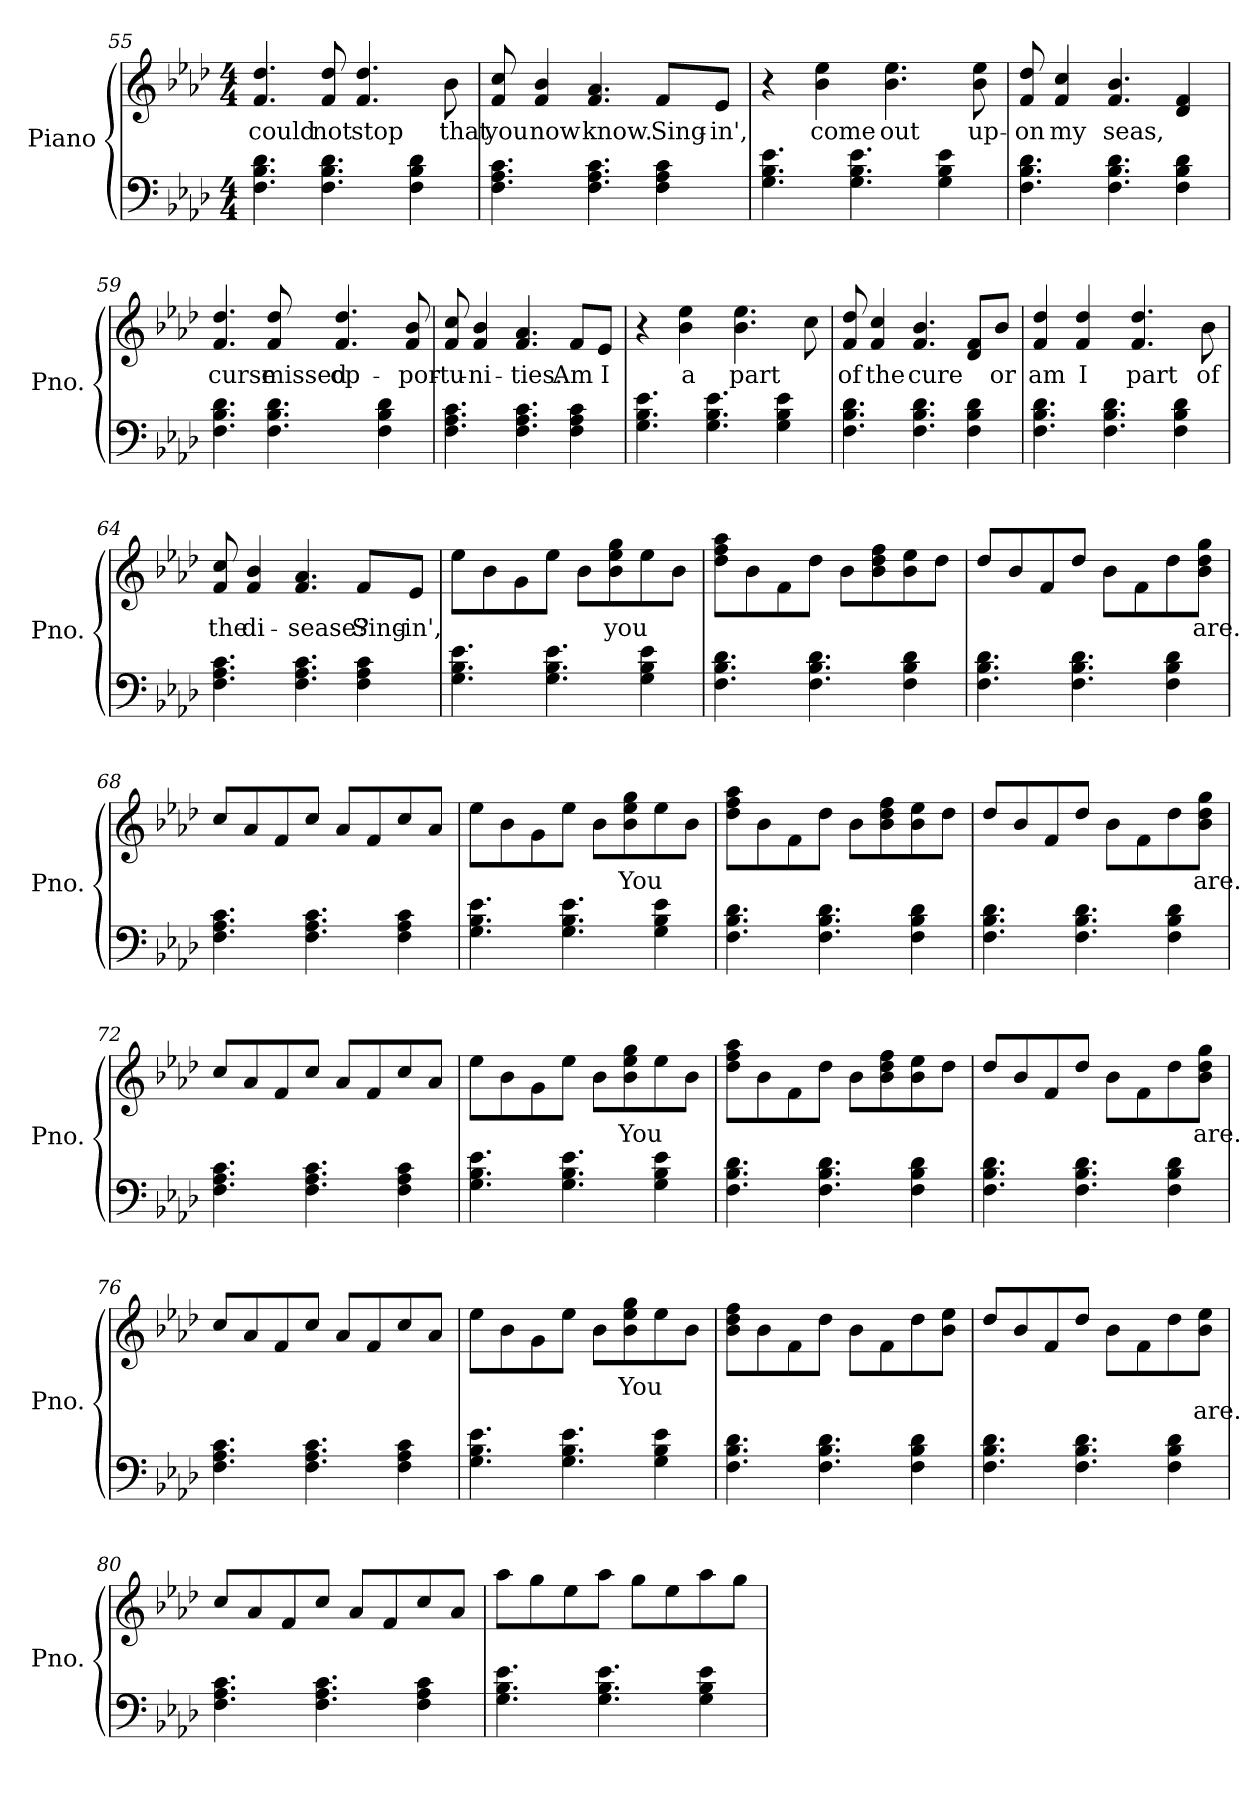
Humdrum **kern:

**kern	**kern	**text	**text
*part1	*part1	*part1	*part1
*staff2	*staff1	*staff1	*staff1
*I"Piano	*	*	*
*I'Pno.	*	*	*
!!LO:PB:g=z
*clefF4	*clefG2	*	*
*k[b-e-a-d-]	*k[b-e-a-d-]	*	*
*M4/4	*M4/4	*	*
=55	=55	=55	=55
!	!	!LO:LY:b	!
4.F\ 4.B-\ 4.d-\	4.f/ 4.dd-/	could	.
!	!	!LO:LY:b	!
4.F\ 4.B-\ 4.d-\	8f/ 8dd-/	not	.
!	!	!LO:LY:b	!
.	4.f/ 4.dd-/	stop	.
4F\ 4B-\ 4d-\	.	.	.
!	!	!LO:LY:b	!
.	8b-\	that	.
=56	=56	=56	=56
!	!	!LO:LY:b	!
4.F\ 4.A-\ 4.c\	8f/ 8cc/	you	.
!	!	!LO:LY:b	!
.	4f/ 4b-/	now	.
!	!	!LO:LY:b	!
4.F\ 4.A-\ 4.c\	4.f/ 4.a-/	know.	.
!	!	!LO:LY:b	!
4F\ 4A-\ 4c\	8f/L	Sing-	.
!	!	!LO:LY:b	!
.	8e-/J	-in',	.
=57	=57	=57	=57
4.G\ 4.B-\ 4.e-\	4r	.	.
!	!	!LO:LY:b	!
.	4b-\ 4ee-\	come	.
4.G\ 4.B-\ 4.e-\	.	.	.
!	!	!LO:LY:b	!
.	4.b-\ 4.ee-\	out	.
4G\ 4B-\ 4e-\	.	.	.
!	!	!LO:LY:b	!
.	8b-\ 8ee-\	up-	.
=58	=58	=58	=58
!	!	!LO:LY:b	!
4.F\ 4.B-\ 4.d-\	8f/ 8dd-/	-on	.
!	!	!LO:LY:b	!
.	4f/ 4cc/	my	.
!	!	!LO:LY:b	!
4.F\ 4.B-\ 4.d-\	4.f/ 4.b-/	seas,	.
4F\ 4B-\ 4d-\	4d-/ 4f/	.	.
!!LO:LB:g=z
=59	=59	=59	=59
!	!	!LO:LY:b	!
4.F\ 4.B-\ 4.d-\	4.f/ 4.dd-/	curse	.
!	!	!LO:LY:b	!
4.F\ 4.B-\ 4.d-\	8f/ 8dd-/	missed	.
!	!	!LO:LY:b	!
.	4.f/ 4.dd-/	op-	.
4F\ 4B-\ 4d-\	.	.	.
!	!	!LO:LY:b	!
.	8f/ 8b-/	-por-	.
=60	=60	=60	=60
!	!	!LO:LY:b	!
4.F\ 4.A-\ 4.c\	8f/ 8cc/	-tu-	.
!	!	!LO:LY:b	!
.	4f/ 4b-/	-ni-	.
!	!	!LO:LY:b	!
4.F\ 4.A-\ 4.c\	4.f/ 4.a-/	-ties.	.
!	!	!LO:LY:b	!
4F\ 4A-\ 4c\	8f/L	Am	.
!	!	!LO:LY:b	!
.	8e-/J	I	.
=61	=61	=61	=61
4.G\ 4.B-\ 4.e-\	4r	.	.
!	!	!LO:LY:b	!
.	4b-\ 4ee-\	a	.
4.G\ 4.B-\ 4.e-\	.	.	.
!	!	!LO:LY:b	!
.	4.b-\ 4.ee-\	part	.
4G\ 4B-\ 4e-\	.	.	.
.	8cc\	.	.
=62	=62	=62	=62
!	!	!LO:LY:b	!
4.F\ 4.B-\ 4.d-\	8f/ 8dd-/	of	.
!	!	!LO:LY:b	!
.	4f/ 4cc/	the	.
!	!	!LO:LY:b	!
4.F\ 4.B-\ 4.d-\	4.f/ 4.b-/	cure	.
4F\ 4B-\ 4d-\	8d-/ 8f/L	.	.
!	!	!LO:LY:b	!
.	8b-/J	or	.
=63	=63	=63	=63
!	!	!LO:LY:b	!
4.F\ 4.B-\ 4.d-\	4f/ 4dd-/	am	.
!	!	!LO:LY:b	!
.	4f/ 4dd-/	I	.
4.F\ 4.B-\ 4.d-\	.	.	.
!	!	!LO:LY:b	!
.	4.f/ 4.dd-/	part	.
4F\ 4B-\ 4d-\	.	.	.
!	!	!LO:LY:b	!
.	8b-\	of	.
!!LO:LB:g=z
=64	=64	=64	=64
!	!	!LO:LY:b	!
4.F\ 4.A-\ 4.c\	8f/ 8cc/	the	.
!	!	!LO:LY:b	!
.	4f/ 4b-/	di-	.
!	!	!LO:LY:b	!
4.F\ 4.A-\ 4.c\	4.f/ 4.a-/	-sease?	.
!	!	!LO:LY:b	!
4F\ 4A-\ 4c\	8f/L	Sing-	.
!	!	!LO:LY:b	!
.	8e-/J	-in',	.
=65	=65	=65	=65
4.G\ 4.B-\ 4.e-\	8ee-\L	.	.
.	8b-\	.	.
.	8g\	.	.
4.G\ 4.B-\ 4.e-\	8ee-\J	.	.
.	8b-\L	.	.
!	!	!LO:LY:b	!
.	8b-\ 8ee-\ 8gg\	you	.
4G\ 4B-\ 4e-\	8ee-\	.	.
.	8b-\J	.	.
=66	=66	=66	=66
4.F\ 4.B-\ 4.d-\	8dd-\ 8ff\ 8aa-\L	.	.
.	8b-\	.	.
.	8f\	.	.
4.F\ 4.B-\ 4.d-\	8dd-\J	.	.
.	8b-\L	.	.
.	8b-\ 8dd-\ 8ff\	.	.
4F\ 4B-\ 4d-\	8b-\ 8ee-\	.	.
.	8dd-\J	.	.
=67	=67	=67	=67
4.F\ 4.B-\ 4.d-\	8dd-/L	.	.
.	8b-/	.	.
.	8f/	.	.
4.F\ 4.B-\ 4.d-\	8dd-/J	.	.
.	8b-\L	.	.
.	8f\	.	.
4F\ 4B-\ 4d-\	8dd-\	.	.
!	!	!LO:LY:b	!
.	8b-\ 8dd-\ 8gg\J	are.	.
!!LO:LB:g=z
=68	=68	=68	=68
4.F\ 4.A-\ 4.c\	8cc/L	.	.
.	8a-/	.	.
.	8f/	.	.
4.F\ 4.A-\ 4.c\	8cc/J	.	.
.	8a-/L	.	.
.	8f/	.	.
4F\ 4A-\ 4c\	8cc/	.	.
.	8a-/J	.	.
=69	=69	=69	=69
4.G\ 4.B-\ 4.e-\	8ee-\L	.	.
.	8b-\	.	.
.	8g\	.	.
4.G\ 4.B-\ 4.e-\	8ee-\J	.	.
.	8b-\L	.	.
!	!	!LO:LY:b	!
.	8b-\ 8ee-\ 8gg\	You	.
4G\ 4B-\ 4e-\	8ee-\	.	.
.	8b-\J	.	.
=70	=70	=70	=70
4.F\ 4.B-\ 4.d-\	8dd-\ 8ff\ 8aa-\L	.	.
.	8b-\	.	.
.	8f\	.	.
4.F\ 4.B-\ 4.d-\	8dd-\J	.	.
.	8b-\L	.	.
.	8b-\ 8dd-\ 8ff\	.	.
4F\ 4B-\ 4d-\	8b-\ 8ee-\	.	.
.	8dd-\J	.	.
=71	=71	=71	=71
4.F\ 4.B-\ 4.d-\	8dd-/L	.	.
.	8b-/	.	.
.	8f/	.	.
4.F\ 4.B-\ 4.d-\	8dd-/J	.	.
.	8b-\L	.	.
.	8f\	.	.
4F\ 4B-\ 4d-\	8dd-\	.	.
!	!	!LO:LY:b	!
.	8b-\ 8dd-\ 8gg\J	are.	.
=72	=72	=72	=72
4.F\ 4.A-\ 4.c\	8cc/L	.	.
.	8a-/	.	.
.	8f/	.	.
4.F\ 4.A-\ 4.c\	8cc/J	.	.
.	8a-/L	.	.
.	8f/	.	.
4F\ 4A-\ 4c\	8cc/	.	.
.	8a-/J	.	.
!!LO:PB:g=z
=73	=73	=73	=73
4.G\ 4.B-\ 4.e-\	8ee-\L	.	.
.	8b-\	.	.
.	8g\	.	.
4.G\ 4.B-\ 4.e-\	8ee-\J	.	.
.	8b-\L	.	.
!	!	!LO:LY:b	!
.	8b-\ 8ee-\ 8gg\	You	.
4G\ 4B-\ 4e-\	8ee-\	.	.
.	8b-\J	.	.
=74	=74	=74	=74
4.F\ 4.B-\ 4.d-\	8dd-\ 8ff\ 8aa-\L	.	.
.	8b-\	.	.
.	8f\	.	.
4.F\ 4.B-\ 4.d-\	8dd-\J	.	.
.	8b-\L	.	.
.	8b-\ 8dd-\ 8ff\	.	.
4F\ 4B-\ 4d-\	8b-\ 8ee-\	.	.
.	8dd-\J	.	.
=75	=75	=75	=75
4.F\ 4.B-\ 4.d-\	8dd-/L	.	.
.	8b-/	.	.
.	8f/	.	.
4.F\ 4.B-\ 4.d-\	8dd-/J	.	.
.	8b-\L	.	.
.	8f\	.	.
4F\ 4B-\ 4d-\	8dd-\	.	.
!	!	!LO:LY:b	!
.	8b-\ 8dd-\ 8gg\J	are.	.
=76	=76	=76	=76
4.F\ 4.A-\ 4.c\	8cc/L	.	.
.	8a-/	.	.
.	8f/	.	.
4.F\ 4.A-\ 4.c\	8cc/J	.	.
.	8a-/L	.	.
.	8f/	.	.
4F\ 4A-\ 4c\	8cc/	.	.
.	8a-/J	.	.
=77	=77	=77	=77
4.G\ 4.B-\ 4.e-\	8ee-\L	.	.
.	8b-\	.	.
.	8g\	.	.
4.G\ 4.B-\ 4.e-\	8ee-\J	.	.
.	8b-\L	.	.
!	!	!LO:LY:b	!
.	8b-\ 8ee-\ 8gg\	You	.
4G\ 4B-\ 4e-\	8ee-\	.	.
.	8b-\J	.	.
!!LO:LB:g=z
=78	=78	=78	=78
4.F\ 4.B-\ 4.d-\	8b-\ 8dd-\ 8ff\L	.	.
.	8b-\	.	.
.	8f\	.	.
4.F\ 4.B-\ 4.d-\	8dd-\J	.	.
.	8b-\L	.	.
.	8f\	.	.
4F\ 4B-\ 4d-\	8dd-\	.	.
.	8b-\ 8ee-\J	.	.
=79	=79	=79	=79
4.F\ 4.B-\ 4.d-\	8dd-/L	.	.
.	8b-/	.	.
.	8f/	.	.
4.F\ 4.B-\ 4.d-\	8dd-/J	.	.
.	8b-\L	.	.
.	8f\	.	.
4F\ 4B-\ 4d-\	8dd-\	.	.
!	!	!	!LO:LY:b
.	8b-\ 8ee-\J	.	are.
=80	=80	=80	=80
4.F\ 4.A-\ 4.c\	8cc/L	.	.
.	8a-/	.	.
.	8f/	.	.
4.F\ 4.A-\ 4.c\	8cc/J	.	.
.	8a-/L	.	.
.	8f/	.	.
4F\ 4A-\ 4c\	8cc/	.	.
.	8a-/J	.	.
=81	=81	=81	=81
4.G\ 4.B-\ 4.e-\	8aa-\L	.	.
.	8gg\	.	.
.	8ee-\	.	.
4.G\ 4.B-\ 4.e-\	8aa-\J	.	.
.	8gg\L	.	.
.	8ee-\	.	.
4G\ 4B-\ 4e-\	8aa-\	.	.
.	8gg\J	.	.
=	=	=	=
*-	*-	*-	*-
